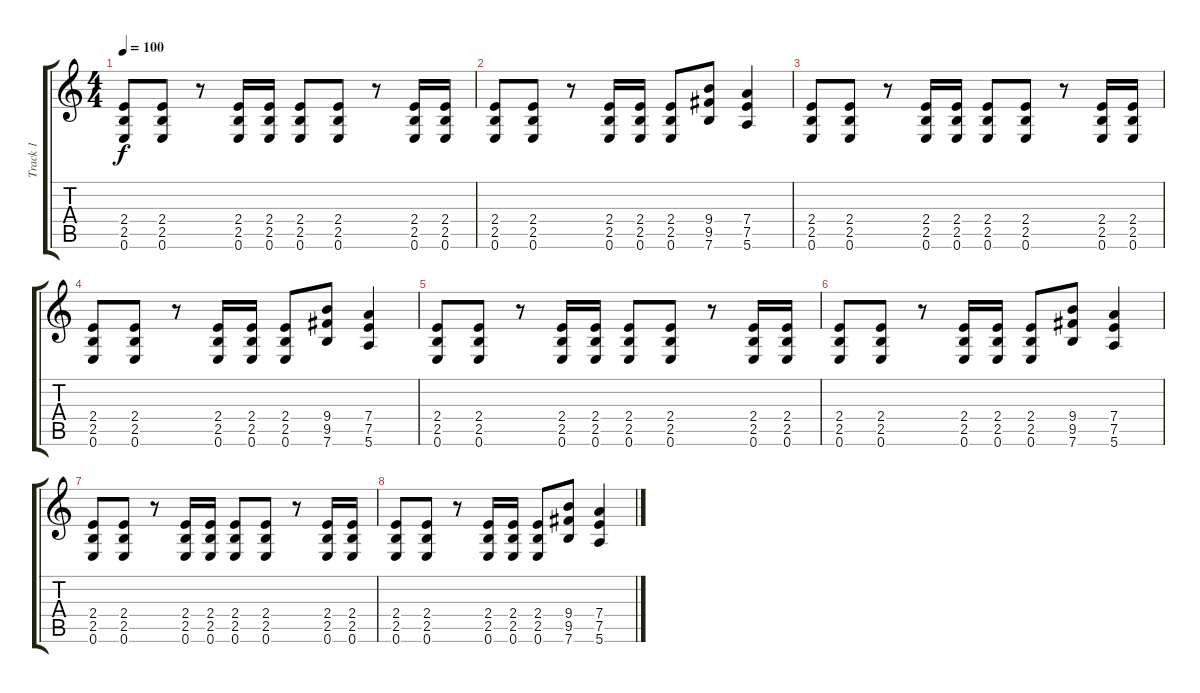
\track ("Track 1" "Track 1") {instrument overdrivenguitar}
\staff {score tabs}
\tuning (E4 B3 G3 D3 A2 E2) {hide}
\ts (4 4)
\tempo 100
\clef g2
\ks c
(2.4 2.5 0.6).8{dy f} (2.4 2.5 0.6).8 r.8 (2.4 2.5 0.6).16 (2.4 2.5 0.6).16 (2.4 2.5 0.6).8 (2.4 2.5 0.6).8 r.8 (2.4 2.5 0.6).16 (2.4 2.5 0.6).16 |
(2.4 2.5 0.6).8 (2.4 2.5 0.6).8 r.8 (2.4 2.5 0.6).16 (2.4 2.5 0.6).16 (2.4 2.5 0.6).8 (9.4 9.5 7.6).8 (7.4 7.5 5.6).4 |
(2.4 2.5 0.6).8 (2.4 2.5 0.6).8 r.8 (2.4 2.5 0.6).16 (2.4 2.5 0.6).16 (2.4 2.5 0.6).8 (2.4 2.5 0.6).8 r.8 (2.4 2.5 0.6).16 (2.4 2.5 0.6).16 |
(2.4 2.5 0.6).8 (2.4 2.5 0.6).8 r.8 (2.4 2.5 0.6).16 (2.4 2.5 0.6).16 (2.4 2.5 0.6).8 (9.4 9.5 7.6).8 (7.4 7.5 5.6).4 |
(2.4 2.5 0.6).8 (2.4 2.5 0.6).8 r.8 (2.4 2.5 0.6).16 (2.4 2.5 0.6).16 (2.4 2.5 0.6).8 (2.4 2.5 0.6).8 r.8 (2.4 2.5 0.6).16 (2.4 2.5 0.6).16 |
(2.4 2.5 0.6).8 (2.4 2.5 0.6).8 r.8 (2.4 2.5 0.6).16 (2.4 2.5 0.6).16 (2.4 2.5 0.6).8 (9.4 9.5 7.6).8 (7.4 7.5 5.6).4 |
(2.4 2.5 0.6).8 (2.4 2.5 0.6).8 r.8 (2.4 2.5 0.6).16 (2.4 2.5 0.6).16 (2.4 2.5 0.6).8 (2.4 2.5 0.6).8 r.8 (2.4 2.5 0.6).16 (2.4 2.5 0.6).16 |
(2.4 2.5 0.6).8 (2.4 2.5 0.6).8 r.8 (2.4 2.5 0.6).16 (2.4 2.5 0.6).16 (2.4 2.5 0.6).8 (9.4 9.5 7.6).8 (7.4 7.5 5.6).4
